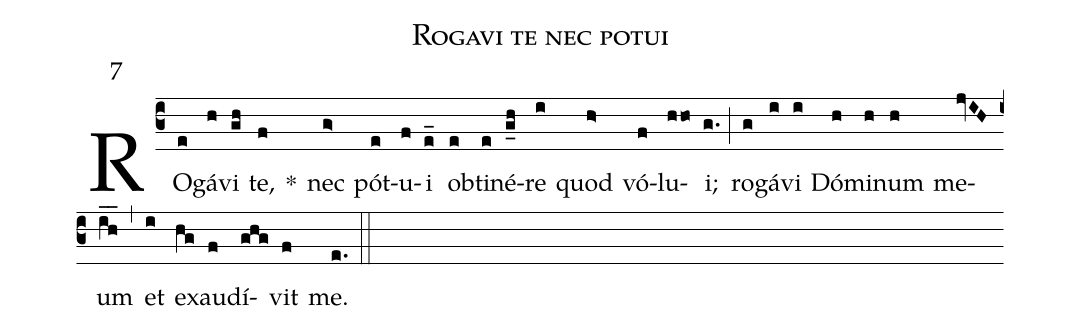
name: Rogavi te nec potui;
mode: 7;
%%
(c3)
RO(e)gá(h)vi(gh) te,(f) *()
nec(g>) pót(e)u(f)i(e_) ob(e)ti(e)né(g_h)re(i) quod(h>) vó(f)lu(hho)i;(g.) (;)
ro(g)gá(i)vi(i) Dó(h)mi(h)num(h) me(jvIH)um(ih__) (,)
et(i) ex(hg)au(f)dí(ghg)vit(f) me.(e.) (::)
